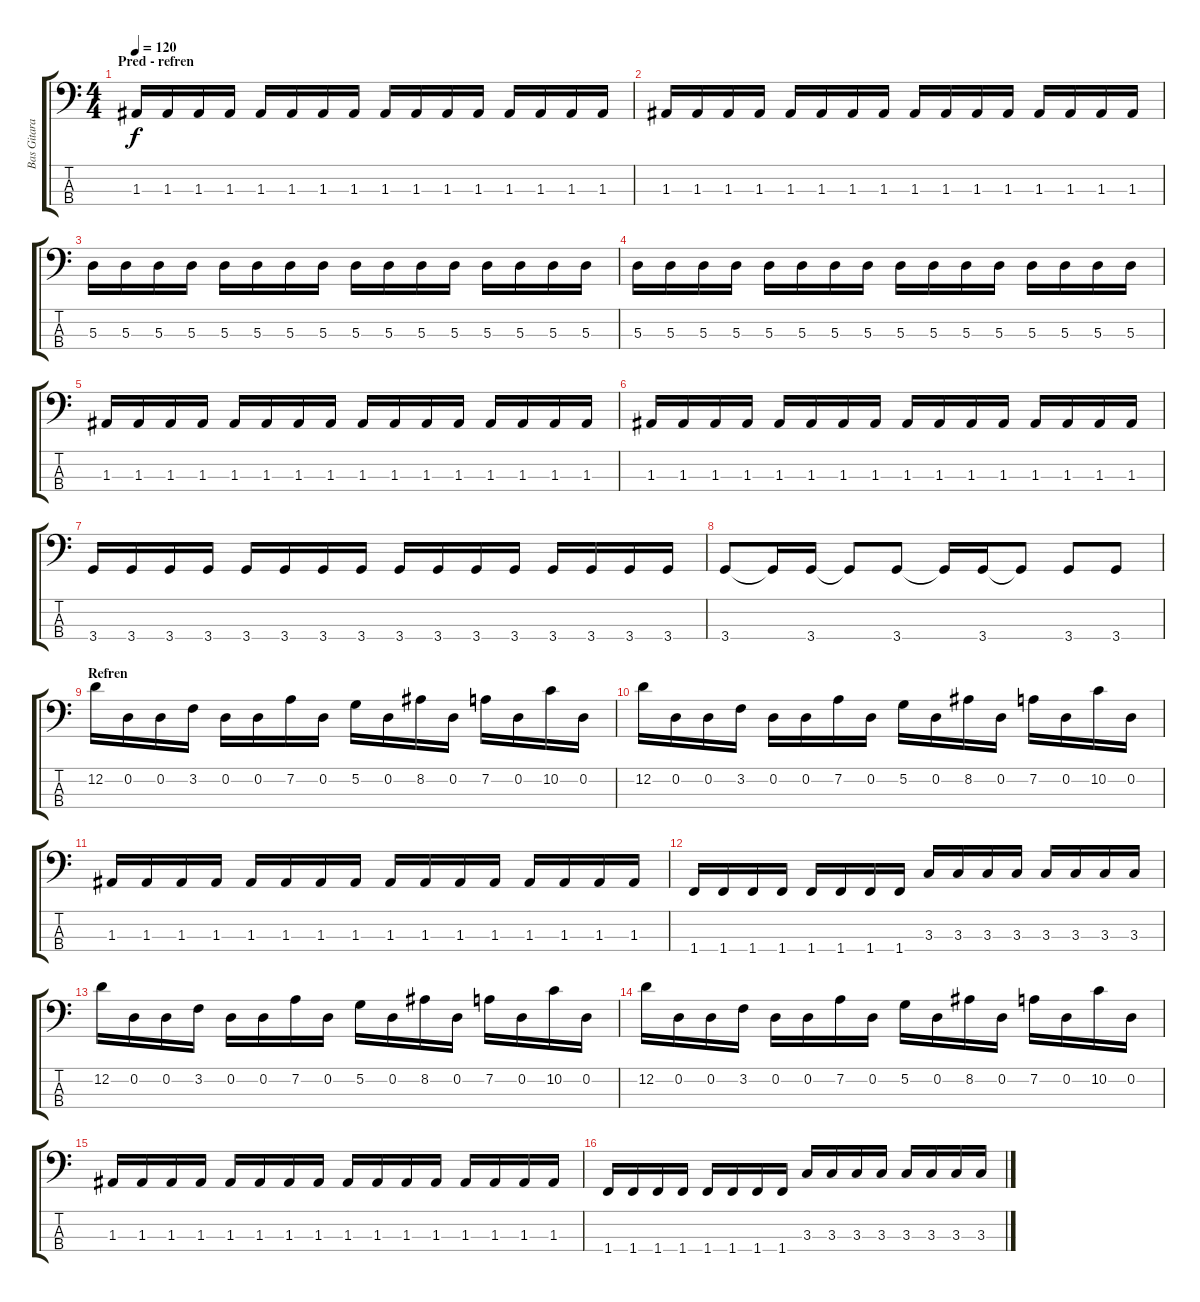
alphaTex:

\track ("Bas Gitara" "Bas Gitara") {instrument electricbassfinger}
\staff {score tabs}
\tuning (G2 D2 A1 E1) {hide}
\ts (4 4)
\section ("" "Pred - refren")
\tempo 120
\clef f4
\ks c
1.3.16{dy f} 1.3.16 1.3.16 1.3.16 1.3.16 1.3.16 1.3.16 1.3.16 1.3.16 1.3.16 1.3.16 1.3.16 1.3.16 1.3.16 1.3.16 1.3.16 |
1.3.16 1.3.16 1.3.16 1.3.16 1.3.16 1.3.16 1.3.16 1.3.16 1.3.16 1.3.16 1.3.16 1.3.16 1.3.16 1.3.16 1.3.16 1.3.16 |
5.3.16 5.3.16 5.3.16 5.3.16 5.3.16 5.3.16 5.3.16 5.3.16 5.3.16 5.3.16 5.3.16 5.3.16 5.3.16 5.3.16 5.3.16 5.3.16 |
5.3.16 5.3.16 5.3.16 5.3.16 5.3.16 5.3.16 5.3.16 5.3.16 5.3.16 5.3.16 5.3.16 5.3.16 5.3.16 5.3.16 5.3.16 5.3.16 |
1.3.16 1.3.16 1.3.16 1.3.16 1.3.16 1.3.16 1.3.16 1.3.16 1.3.16 1.3.16 1.3.16 1.3.16 1.3.16 1.3.16 1.3.16 1.3.16 |
1.3.16 1.3.16 1.3.16 1.3.16 1.3.16 1.3.16 1.3.16 1.3.16 1.3.16 1.3.16 1.3.16 1.3.16 1.3.16 1.3.16 1.3.16 1.3.16 |
3.4.16 3.4.16 3.4.16 3.4.16 3.4.16 3.4.16 3.4.16 3.4.16 3.4.16 3.4.16 3.4.16 3.4.16 3.4.16 3.4.16 3.4.16 3.4.16 |
3.4.8 3.4{t}.16 3.4.16 3.4{t}.8 3.4.8 3.4{t}.16 3.4.16 3.4{t}.8 3.4.8 3.4.8 |
\section ("" "Refren")
12.2.16 0.2.16 0.2.16 3.2.16 0.2.16 0.2.16 7.2.16 0.2.16 5.2.16 0.2.16 8.2.16 0.2.16 7.2.16 0.2.16 10.2.16 0.2.16 |
12.2.16 0.2.16 0.2.16 3.2.16 0.2.16 0.2.16 7.2.16 0.2.16 5.2.16 0.2.16 8.2.16 0.2.16 7.2.16 0.2.16 10.2.16 0.2.16 |
1.3.16 1.3.16 1.3.16 1.3.16 1.3.16 1.3.16 1.3.16 1.3.16 1.3.16 1.3.16 1.3.16 1.3.16 1.3.16 1.3.16 1.3.16 1.3.16 |
1.4.16 1.4.16 1.4.16 1.4.16 1.4.16 1.4.16 1.4.16 1.4.16 3.3.16 3.3.16 3.3.16 3.3.16 3.3.16 3.3.16 3.3.16 3.3.16 |
12.2.16 0.2.16 0.2.16 3.2.16 0.2.16 0.2.16 7.2.16 0.2.16 5.2.16 0.2.16 8.2.16 0.2.16 7.2.16 0.2.16 10.2.16 0.2.16 |
12.2.16 0.2.16 0.2.16 3.2.16 0.2.16 0.2.16 7.2.16 0.2.16 5.2.16 0.2.16 8.2.16 0.2.16 7.2.16 0.2.16 10.2.16 0.2.16 |
1.3.16 1.3.16 1.3.16 1.3.16 1.3.16 1.3.16 1.3.16 1.3.16 1.3.16 1.3.16 1.3.16 1.3.16 1.3.16 1.3.16 1.3.16 1.3.16 |
1.4.16 1.4.16 1.4.16 1.4.16 1.4.16 1.4.16 1.4.16 1.4.16 3.3.16 3.3.16 3.3.16 3.3.16 3.3.16 3.3.16 3.3.16 3.3.16
